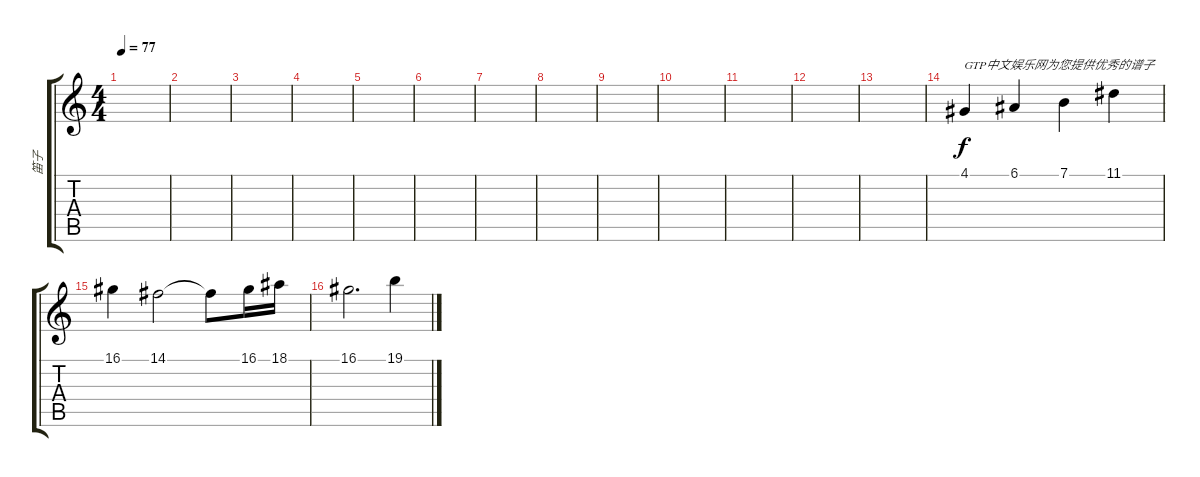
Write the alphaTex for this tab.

\track ("笛子" "笛子") {instrument flute}
\staff {score tabs}
\tuning (E4 B3 G3 D3 A2 E2) {hide}
\ts (4 4)
\tempo 77
\clef g2
\ks c
|
|
|
|
|
|
|
|
|
|
|
|
|
4.1.4{txt "GTP中文娱乐网为您提供优秀的谱子"} 6.1.4 7.1.4 11.1.4 |
16.1.4 14.1.2 14.1{t}.8 16.1.16 18.1.16 |
16.1.2{d} 19.1.4
